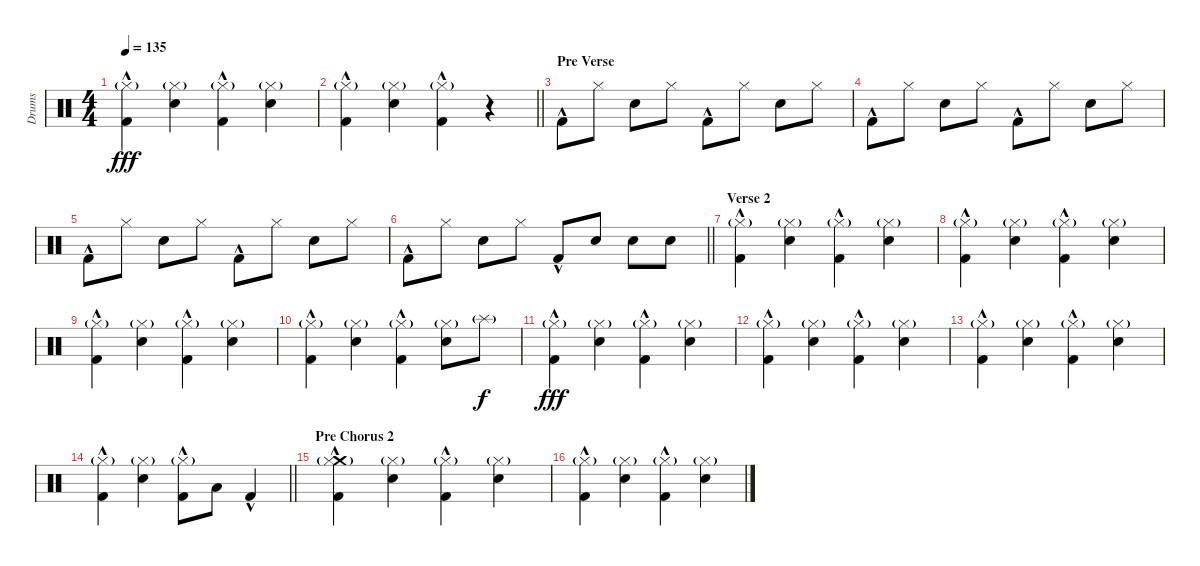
\track ("Drums" "Drums") {instrument percussion}
\staff {score}
\articulation defaults
\ts (4 4)
\tempo 135
\clef neutral
\ks c
("Kick (hit) 2"{hac} "Hi-Hat (closed)"{g}).4{dy fff} ("Electric Snare (hit)" "Hi-Hat (closed)"{g}).4 ("Kick (hit) 2"{hac} "Hi-Hat (closed)"{g}).4 ("Electric Snare (hit)" "Hi-Hat (closed)"{g}).4 |
\barLineRight lightlight
("Kick (hit) 2"{hac} "Hi-Hat (closed)"{g}).4 ("Electric Snare (hit)" "Hi-Hat (closed)"{g}).4 ("Kick (hit) 2"{hac} "Hi-Hat (closed)"{g}).4 r.4 |
\section ("" "Pre Verse")
"Kick (hit) 2"{hac}.8 "Hi-Hat (closed)".8 "Electric Snare (hit)".8 "Hi-Hat (closed)".8 "Kick (hit) 2"{hac}.8 "Hi-Hat (closed)".8 "Electric Snare (hit)".8 "Hi-Hat (closed)".8 |
"Kick (hit) 2"{hac}.8 "Hi-Hat (closed)".8 "Electric Snare (hit)".8 "Hi-Hat (closed)".8 "Kick (hit) 2"{hac}.8 "Hi-Hat (closed)".8 "Electric Snare (hit)".8 "Hi-Hat (closed)".8 |
"Kick (hit) 2"{hac}.8 "Hi-Hat (closed)".8 "Electric Snare (hit)".8 "Hi-Hat (closed)".8 "Kick (hit) 2"{hac}.8 "Hi-Hat (closed)".8 "Electric Snare (hit)".8 "Hi-Hat (closed)".8 |
\barLineRight lightlight "Kick (hit) 2"{hac}.8 "Hi-Hat (closed)".8 "Electric Snare (hit)".8 "Hi-Hat (closed)".8 "Kick (hit) 2"{hac}.8 "Electric Snare (hit)".8 "Electric Snare (hit)".8 "Electric Snare (hit)".8
|
\section ("" "Verse 2")
("Kick (hit) 2"{hac} "Hi-Hat (closed)"{g}).4 ("Electric Snare (hit)" "Hi-Hat (closed)"{g}).4 ("Kick (hit) 2"{hac} "Hi-Hat (closed)"{g}).4 ("Electric Snare (hit)" "Hi-Hat (closed)"{g}).4 |
("Kick (hit) 2"{hac} "Hi-Hat (closed)"{g}).4 ("Electric Snare (hit)" "Hi-Hat (closed)"{g}).4 ("Kick (hit) 2"{hac} "Hi-Hat (closed)"{g}).4 ("Electric Snare (hit)" "Hi-Hat (closed)"{g}).4 |
("Kick (hit) 2"{hac} "Hi-Hat (closed)"{g}).4 ("Electric Snare (hit)" "Hi-Hat (closed)"{g}).4 ("Kick (hit) 2"{hac} "Hi-Hat (closed)"{g}).4 ("Electric Snare (hit)" "Hi-Hat (closed)"{g}).4 |
("Kick (hit) 2"{hac} "Hi-Hat (closed)"{g}).4 ("Electric Snare (hit)" "Hi-Hat (closed)"{g}).4 ("Kick (hit) 2"{hac} "Hi-Hat (closed)"{g}).4 ("Electric Snare (hit)" "Hi-Hat (closed)"{g}).8 "Splash (hit)"{g}.8{dy f} |
("Kick (hit) 2"{hac} "Hi-Hat (closed)"{g}).4{dy fff} ("Electric Snare (hit)" "Hi-Hat (closed)"{g}).4 ("Kick (hit) 2"{hac} "Hi-Hat (closed)"{g}).4 ("Electric Snare (hit)" "Hi-Hat (closed)"{g}).4 |
("Kick (hit) 2"{hac} "Hi-Hat (closed)"{g}).4 ("Electric Snare (hit)" "Hi-Hat (closed)"{g}).4 ("Kick (hit) 2"{hac} "Hi-Hat (closed)"{g}).4 ("Electric Snare (hit)" "Hi-Hat (closed)"{g}).4 |
("Kick (hit) 2"{hac} "Hi-Hat (closed)"{g}).4 ("Electric Snare (hit)" "Hi-Hat (closed)"{g}).4 ("Kick (hit) 2"{hac} "Hi-Hat (closed)"{g}).4 ("Electric Snare (hit)" "Hi-Hat (closed)"{g}).4 |
\barLineRight lightlight
("Kick (hit) 2"{hac} "Hi-Hat (closed)"{g}).4 ("Electric Snare (hit)" "Hi-Hat (closed)"{g}).4 ("Kick (hit) 2"{hac} "Hi-Hat (closed)"{g}).8 "Low Floor Tom (hit)".8 "Kick (hit) 2"{hac}.4 |
\section ("" "Pre Chorus 2")
("Crash medium (hit)" "Kick (hit) 2"{hac} "Hi-Hat (closed)"{g}).4 ("Electric Snare (hit)" "Hi-Hat (closed)"{g}).4 ("Kick (hit) 2"{hac} "Hi-Hat (closed)"{g}).4 ("Electric Snare (hit)" "Hi-Hat (closed)"{g}).4 |
("Kick (hit) 2"{hac} "Hi-Hat (closed)"{g}).4 ("Electric Snare (hit)" "Hi-Hat (closed)"{g}).4 ("Kick (hit) 2"{hac} "Hi-Hat (closed)"{g}).4 ("Electric Snare (hit)" "Hi-Hat (closed)"{g}).4
